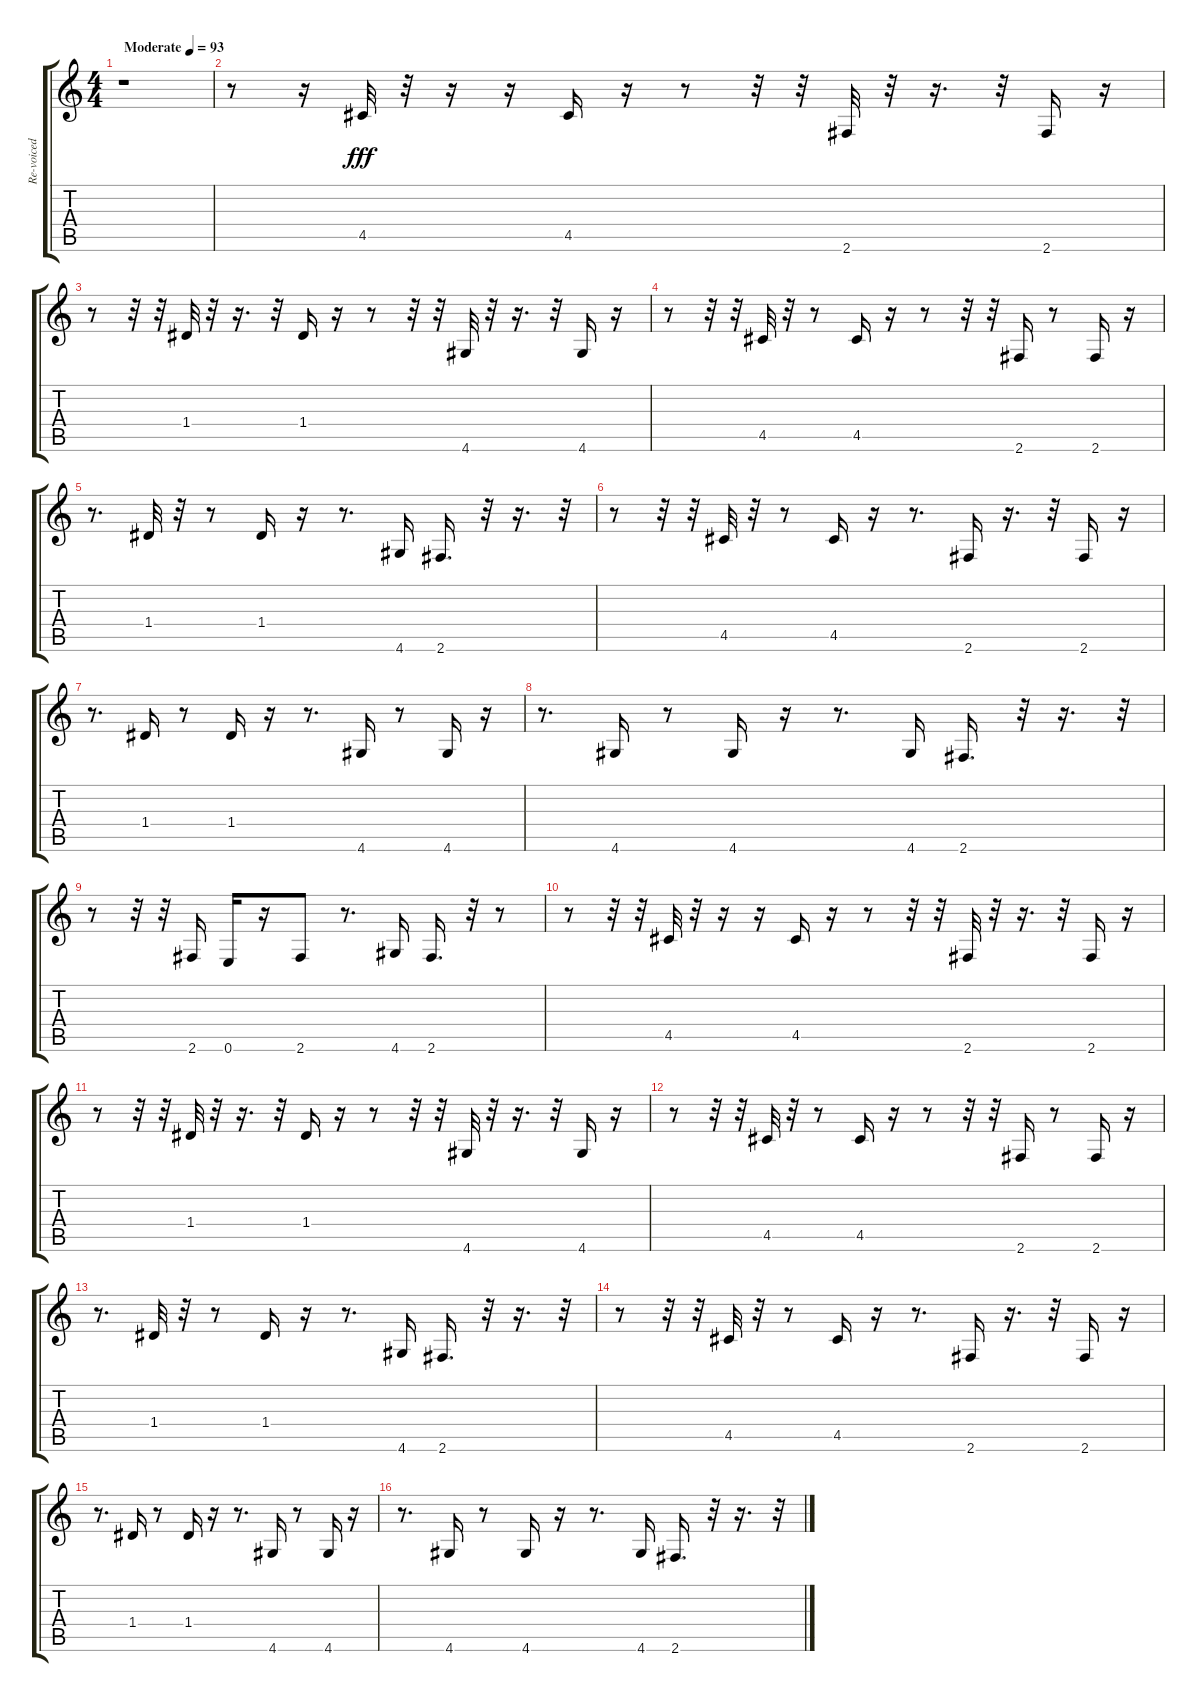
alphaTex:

\track ("Re-voiced by : Matt Armstrong" "Re-voiced ") {instrument electricbassfinger}
\staff {score tabs}
\tuning (E4 B3 G3 D3 A2 E2) {hide}
\ts (4 4)
\tempo (93 "Moderate")
\clef g2
\ks c
r.1{dy fff instrument electricbassfinger} |
r.8 r.16 4.5.32 r.32 r.16 r.16 4.5.16 r.16 r.8 r.32 r.32 2.6.32 r.32 r.16{d} r.32 2.6.16 r.16 |
r.8 r.32 r.32 1.4.32 r.32 r.16{d} r.32 1.4.16 r.16 r.8 r.32 r.32 4.6.32 r.32 r.16{d} r.32 4.6.16 r.16 |
r.8 r.32 r.32 4.5.32 r.32 r.8 4.5.16 r.16 r.8 r.32 r.32 2.6.16 r.8 2.6.16 r.16 |
r.8{d} 1.4.32 r.32 r.8 1.4.16 r.16 r.8{d} 4.6.16 2.6.16{d} r.32 r.16{d} r.32 |
r.8 r.32 r.32 4.5.32 r.32 r.8 4.5.16 r.16 r.8{d} 2.6.16 r.16{d} r.32 2.6.16 r.16 |
r.8{d} 1.4.16 r.8 1.4.16 r.16 r.8{d} 4.6.16 r.8 4.6.16 r.16 |
r.8{d} 4.6.16 r.8 4.6.16 r.16 r.8{d} 4.6.16 2.6.16{d} r.32 r.16{d} r.32 |
r.8 r.32 r.32 2.6.16 0.6.16 r.16 2.6.8 r.8{d} 4.6.16 2.6.16{d} r.32 r.8 |
r.8 r.32 r.32 4.5.32 r.32 r.16 r.16 4.5.16 r.16 r.8 r.32 r.32 2.6.32 r.32 r.16{d} r.32 2.6.16 r.16 |
r.8 r.32 r.32 1.4.32 r.32 r.16{d} r.32 1.4.16 r.16 r.8 r.32 r.32 4.6.32 r.32 r.16{d} r.32 4.6.16 r.16 |
r.8 r.32 r.32 4.5.32 r.32 r.8 4.5.16 r.16 r.8 r.32 r.32 2.6.16 r.8 2.6.16 r.16 |
r.8{d} 1.4.32 r.32 r.8 1.4.16 r.16 r.8{d} 4.6.16 2.6.16{d} r.32 r.16{d} r.32 |
r.8 r.32 r.32 4.5.32 r.32 r.8 4.5.16 r.16 r.8{d} 2.6.16 r.16{d} r.32 2.6.16 r.16 |
r.8{d} 1.4.16 r.8 1.4.16 r.16 r.8{d} 4.6.16 r.8 4.6.16 r.16 |
r.8{d} 4.6.16 r.8 4.6.16 r.16 r.8{d} 4.6.16 2.6.16{d} r.32 r.16{d} r.32
